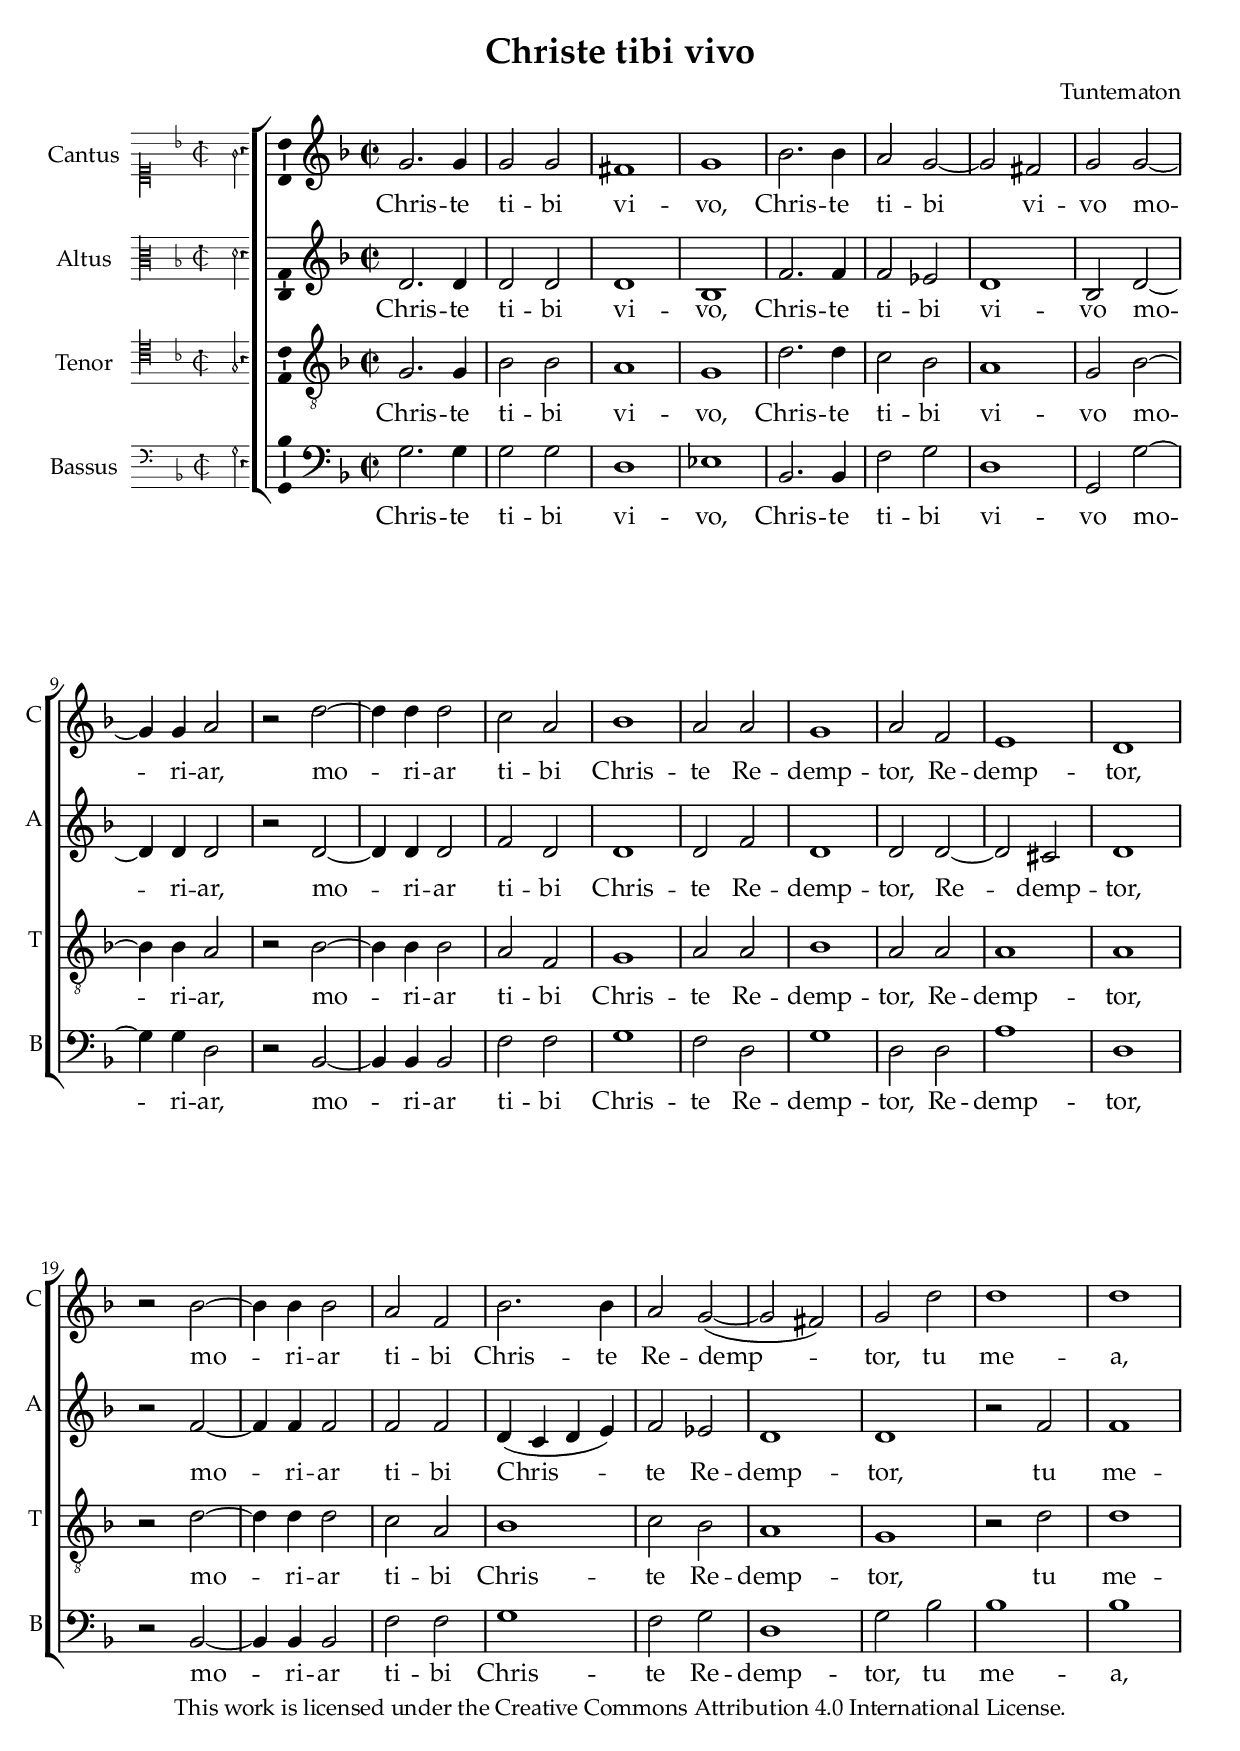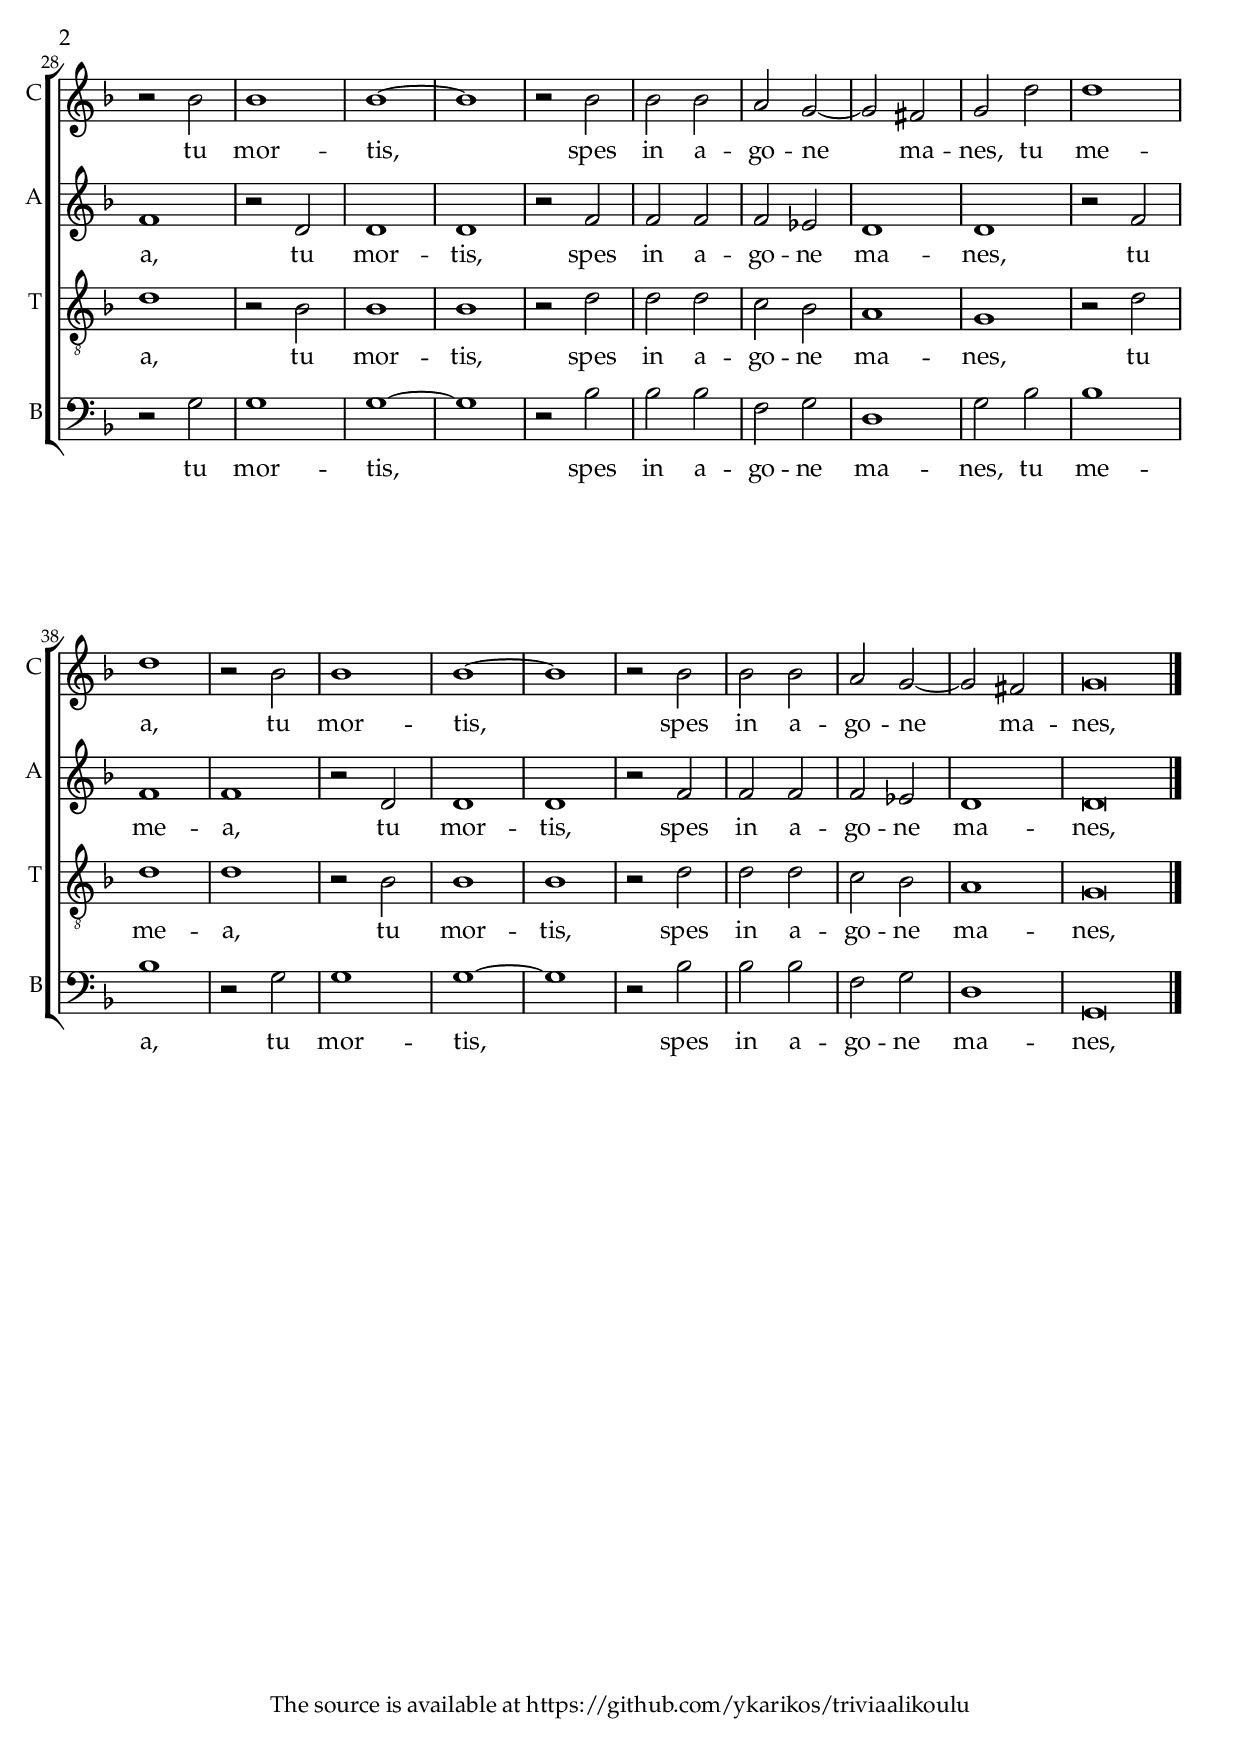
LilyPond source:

\version "2.19.49"
\include "suomi.ly"

global = { 
%  \numericTimeSignature
  \time 2/2 
%  \autoBeamOff
  \key d \minor
  \set Staff.midiInstrument = #"voice oohs"
}

\header {
  title = "Christe tibi vivo"
%  subtitle = ""
  composer = "Tuntematon"
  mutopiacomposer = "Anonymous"
%  instrument = "Voice (SATB)"
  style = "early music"
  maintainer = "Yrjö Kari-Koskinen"
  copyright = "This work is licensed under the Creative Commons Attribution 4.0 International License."
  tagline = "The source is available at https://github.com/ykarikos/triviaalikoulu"
}

\paper {
    #(define fonts
        (make-pango-font-tree "Palatino"
                              "Nimbus Sans"
                              "Luxi Mono"
                              (/ staff-height pt 20)))
}


SopranoMusic = \relative c'' {
  \set Staff.instrumentName = #"Cantus"
  \set Staff.shortInstrumentName = "C"

  \incipit { \clef "mensural-c1" \key d \minor \time 2/2 g'2 r4 }


  g2. g4 | g2 g | fis1 | g | b2. b4 | a2 g~ |
  g fis | g g~ | g4 g a2 | r d~ | d4 d d2 | c a |
  b1 | a2 a | g1 | a2 f | e1 | d | r2 b'~ | b4 b b2 |
% 2
  a f | b2. b4 | a2 g~( | g fis) | g d' | d1 | d |
  r2 b | b1 | b1~ | b | r2 b | b b | a g~ | g fis |
  g d' | d1 | d | r2 b | b1 | b~ | b | 
  r2 b | b b | a g~ | g fis |
  \time 4/2 
  \once \override Staff.TimeSignature.break-visibility = ##(#t #f #t)
  g\breve \bar "|."
}

stanzaOneLyrics = \lyricmode {
	Chris -- te ti -- bi vi -- vo,
	Chris -- te ti -- bi vi -- vo mo -- ri -- ar,
	mo -- ri -- ar ti -- bi Chris -- te Re -- demp -- tor,
	Re -- demp -- tor,
	mo -- ri -- ar ti -- bi Chris -- te Re -- demp -- tor,
	tu me -- a, tu mor -- tis,
	spes in a -- go -- ne ma -- nes,
	tu me -- a, tu mor -- tis,
	spes in a -- go -- ne ma -- nes,
}

AltoMusic = \relative c' {
  \set Staff.instrumentName = #"Altus"
  \set Staff.shortInstrumentName = "A"

  \incipit { \clef "mensural-c3" \key d \minor \time 2/2 d'2 r4 }

  d2. d4 | d2 d | d1 | b | f'2. f4 | f2 es |
  d1 | b2 d~ | d4 d d2 | r2 d~ | d4 d d2 | f d |
  d1 | d2 f | d1 | d2 d~ | d cis | d1 | r2 f~ | f4 f f2 |
% 2
  f f | d4( c d e) | f2 es | d1 | d | r2 f | f1 |
  f | r2 d | d1 | d | r2 f | f f | f es | d1 |
  d | r2 f | f1 | f | r2 d | d1 | d | r2 f | f f | f es | d1 |
  \time 4/2 
  \once \override Staff.TimeSignature.break-visibility = ##(#t #f #t)
  d\breve
}

TenoreMusic = \relative c' {
  \set Staff.instrumentName = #"Tenor"
  \set Staff.shortInstrumentName = "T"

  \incipit { \clef "mensural-c4" \key d \minor \time 2/2 g2 r4 }
 
  \clef "treble_8"
  g2. g4 | b2 b | a1 | g | d'2. d4 | c2 b |
  a1 | g2 b~ | b4 b a2 | r b~ | b4 b b2 | a f |
  g1 | a2 a | b1 | a2 a | a1 | a | r2 d~ | d4 d d2 |
% 2
  c a | b1 | c2 b | a1 | g | r2 d' | d1 | 
  d | r2 b | b1 | b | r2 d | d d | c b | a1 
  g | r2 d' | d1 | 
  d | r2 b | b1 | b | r2 d | d d | c b | a1
  \time 4/2 
  \once \override Staff.TimeSignature.break-visibility = ##(#t #f #t)
  g\breve
}

BassMusic = \relative c' {
  \set Staff.instrumentName = #"Bassus"
  \set Staff.shortInstrumentName = "B"

  \incipit { \clef "mensural-f" \key d \minor \time 2/2 g2 r4 }

  \clef bass
  g2. g4 | g2 g | d1 | es | b2. b4 | f'2 g |
  d1 | g,2 g'~ | g4 g d2 | r2 b~ | b4 b b2 | f' f |
  g1 | f2 d | g1 | d2 d | a'1 | d, | r2 b~ | b4 b  b2 |
% 2
  f' f | g1 | f2 g | d1 | g2 b | b1 | b |
  r2 g | g1 | g~ | g | r2 b | b b | f g | d1 |
  g2  b | b1 | b |
  r2 g | g1 | g~ | g | r2 b | b b | f g | d1 |
  \time 4/2 
  \once \override Staff.TimeSignature.break-visibility = ##(#t #f #t)
  g,\breve
}



\score {
  \new ChoirStaff <<
    \new Staff <<
      \new Voice = "Soprano" {
		\global
        \SopranoMusic
      }
     \new Lyrics \lyricsto "Soprano" {
       \stanzaOneLyrics
     }
    >>
    \new Staff <<
      \new Voice = "Alto" {
        \global
        \AltoMusic
      }
     \new Lyrics \lyricsto "Alto" {
       \stanzaOneLyrics
     }
    >>
    \new Staff <<
      \new Voice = "Tenore" {
        \global
        \TenoreMusic
      }
      \new Lyrics \lyricsto "Tenore" {
       \stanzaOneLyrics
      }
    >>
    \new Staff <<
      \new Voice = "Bass" {
        \global
        \BassMusic
      }
      \new Lyrics \lyricsto "Bass" {
       \stanzaOneLyrics
      }
    >>
  >>
  \midi { 
    \tempo 4 = 160
  }
  \layout {
    \context {
      \Voice
      \consists "Ambitus_engraver"
    }
    indent = 3.5\cm
    incipit-width = 2\cm
    \context {
     \Staff \RemoveEmptyStaves
    }
    \context {
     \Score
     \override VerticalAxisGroup.remove-first = ##t
    }
  }
}